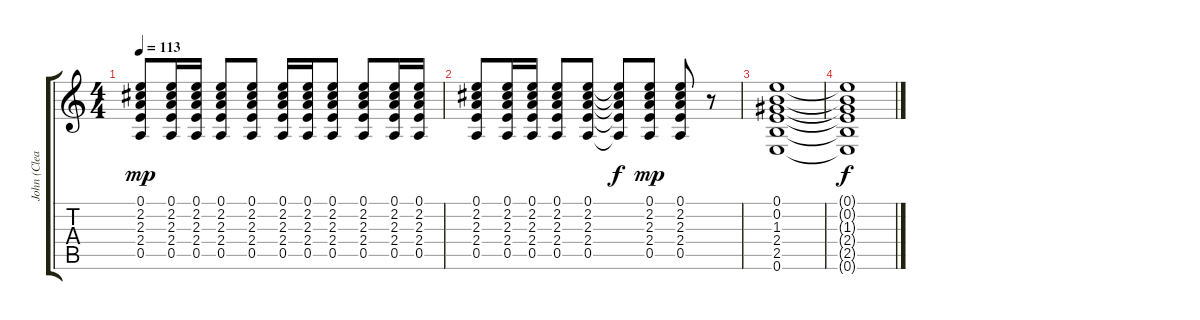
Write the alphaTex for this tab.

\track ("John (Clean)" "John (Clea") {instrument electricguitarjazz}
\staff {score tabs}
\tuning (E4 B3 G3 D3 A2 E2) {hide}
\ts (4 4)
\tempo 113
\clef g2
\ks c
(0.1 2.2 2.3 2.4 0.5).8{dy mp} (0.1 2.2 2.3 2.4 0.5).16 (0.1 2.2 2.3 2.4 0.5).16 (0.1 2.2 2.3 2.4 0.5).8 (0.1 2.2 2.3 2.4 0.5).8 (0.1 2.2 2.3 2.4 0.5).16 (0.1 2.2 2.3 2.4 0.5).16 (0.1 2.2 2.3 2.4 0.5).8 (0.1 2.2 2.3 2.4 0.5).8 (0.1 2.2 2.3 2.4 0.5).16 (0.1 2.2 2.3 2.4 0.5).16 |
(0.1 2.2 2.3 2.4 0.5).8 (0.1 2.2 2.3 2.4 0.5).16 (0.1 2.2 2.3 2.4 0.5).16 (0.1 2.2 2.3 2.4 0.5).8 (0.1 2.2 2.3 2.4 0.5).8 (0.1{t} 2.2{t} 2.3{t} 2.4{t} 0.5{t}).8{dy f} (0.1 2.2 2.3 2.4 0.5).8{dy mp} (0.1 2.2 2.3 2.4 0.5).8 r.8 |
(0.1 0.2 1.3 2.4 2.5 0.6).1 |
(0.1{t} 0.2{t} 1.3{t} 2.4{t} 2.5{t} 0.6{t}).1{dy f}
